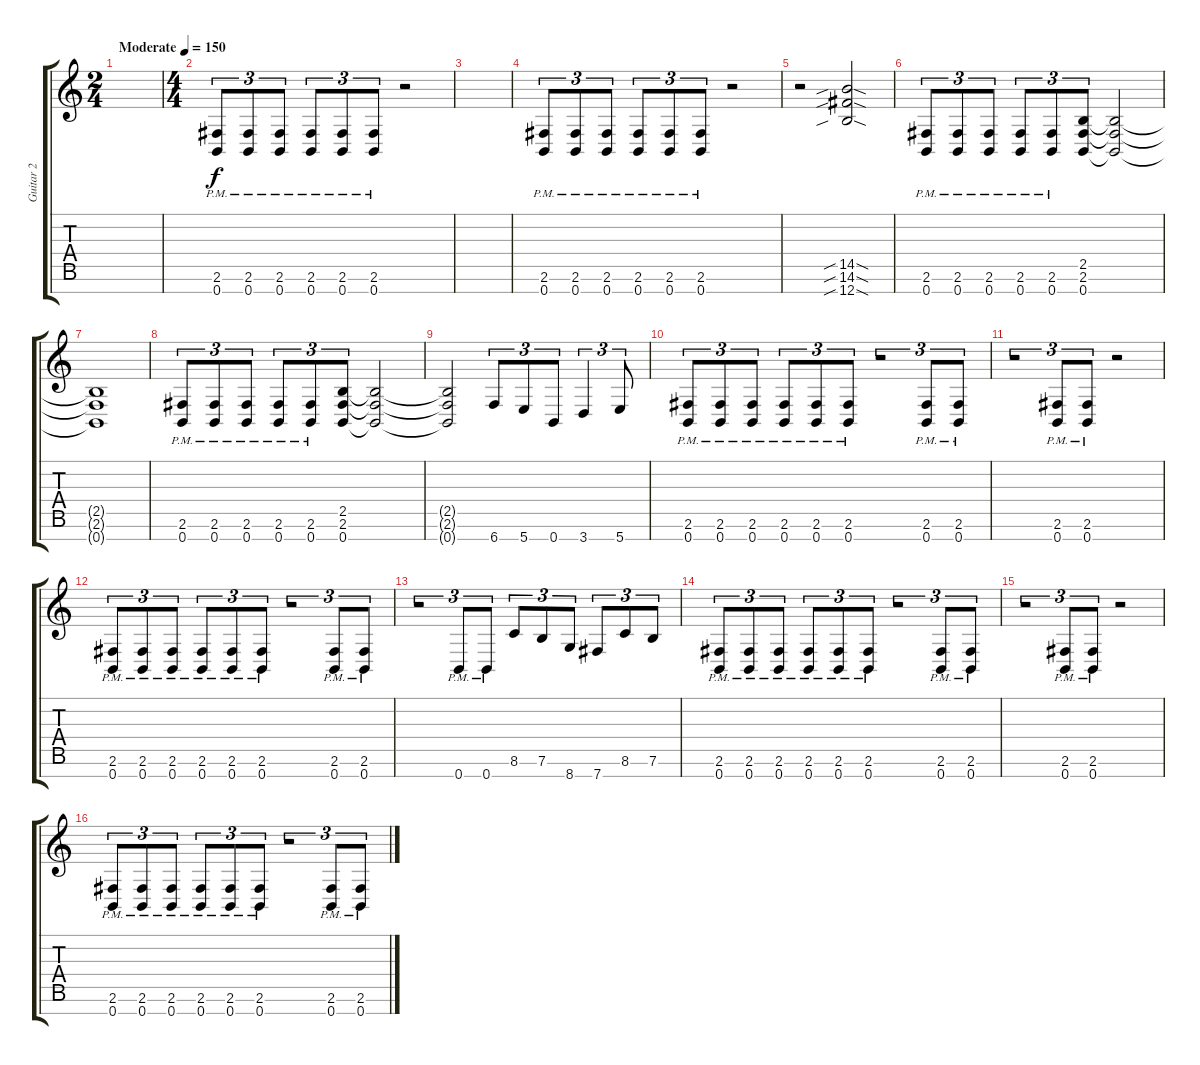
\track ("Guitar 2" "Guitar 2") {instrument distortionguitar}
\staff {score tabs}
\tuning (E4 B3 G3 D3 A2 E2 B1) {hide}
\ts (2 4)
\tempo (150 "Moderate")
\clef g2
\ks c
|
\ts (4 4)
(2.6{pm} 0.7{pm}).8{tu (3 2)} (2.6{pm} 0.7{pm}).8{tu (3 2)} (2.6{pm} 0.7{pm}).8{tu (3 2)} (2.6{pm} 0.7{pm}).8{tu (3 2)} (2.6{pm} 0.7{pm}).8{tu (3 2)} (2.6{pm} 0.7{pm}).8{tu (3 2)} r.2 |
|
(2.6{pm} 0.7{pm}).8{tu (3 2)} (2.6{pm} 0.7{pm}).8{tu (3 2)} (2.6{pm} 0.7{pm}).8{tu (3 2)} (2.6{pm} 0.7{pm}).8{tu (3 2)} (2.6{pm} 0.7{pm}).8{tu (3 2)} (2.6{pm} 0.7{pm}).8{tu (3 2)} r.2 |
r.2 (14.5{sib sod} 14.6{sib sod} 12.7{sib sod}).2 |
(2.6{pm} 0.7{pm}).8{tu (3 2)} (2.6{pm} 0.7{pm}).8{tu (3 2)} (2.6{pm} 0.7{pm}).8{tu (3 2)} (2.6{pm} 0.7{pm}).8{tu (3 2)} (2.6{pm} 0.7{pm}).8{tu (3 2)} (2.5 2.6 0.7).8{tu (3 2)} (2.5{t} 2.6{t} 0.7{t}).2 |
(2.5{t} 2.6{t} 0.7{t}).1 |
(2.6{pm} 0.7{pm}).8{tu (3 2)} (2.6{pm} 0.7{pm}).8{tu (3 2)} (2.6{pm} 0.7{pm}).8{tu (3 2)} (2.6{pm} 0.7{pm}).8{tu (3 2)} (2.6{pm} 0.7{pm}).8{tu (3 2)} (2.5 2.6 0.7).8{tu (3 2)} (2.5{t} 2.6{t} 0.7{t}).2 |
(2.5{t} 2.6{t} 0.7{t}).2 6.7.8{tu (3 2)} 5.7.8{tu (3 2)} 0.7.8{tu (3 2)} 3.7.4{tu (3 2)} 5.7.8{tu (3 2)} |
(2.6{pm} 0.7{pm}).8{tu (3 2)} (2.6{pm} 0.7{pm}).8{tu (3 2)} (2.6{pm} 0.7{pm}).8{tu (3 2)} (2.6{pm} 0.7{pm}).8{tu (3 2)} (2.6{pm} 0.7{pm}).8{tu (3 2)} (2.6{pm} 0.7{pm}).8{tu (3 2)} r.2{tu (3 2)} (2.6{pm} 0.7{pm}).8{tu (3 2)} (2.6{pm} 0.7{pm}).8{tu (3 2)} |
r.2{tu (3 2)} (2.6{pm} 0.7{pm}).8{tu (3 2)} (2.6{pm} 0.7{pm}).8{tu (3 2)} r.2 |
(2.6{pm} 0.7{pm}).8{tu (3 2)} (2.6{pm} 0.7{pm}).8{tu (3 2)} (2.6{pm} 0.7{pm}).8{tu (3 2)} (2.6{pm} 0.7{pm}).8{tu (3 2)} (2.6{pm} 0.7{pm}).8{tu (3 2)} (2.6{pm} 0.7{pm}).8{tu (3 2)} r.2{tu (3 2)} (2.6{pm} 0.7{pm}).8{tu (3 2)} (2.6{pm} 0.7{pm}).8{tu (3 2)} |
r.2{tu (3 2)} 0.7{pm}.8{tu (3 2)} 0.7{pm}.8{tu (3 2)} 8.6.8{tu (3 2)} 7.6.8{tu (3 2)} 8.7.8{tu (3 2)} 7.7.8{tu (3 2)} 8.6.8{tu (3 2)} 7.6.8{tu (3 2)} |
(2.6{pm} 0.7{pm}).8{tu (3 2)} (2.6{pm} 0.7{pm}).8{tu (3 2)} (2.6{pm} 0.7{pm}).8{tu (3 2)} (2.6{pm} 0.7{pm}).8{tu (3 2)} (2.6{pm} 0.7{pm}).8{tu (3 2)} (2.6{pm} 0.7{pm}).8{tu (3 2)} r.2{tu (3 2)} (2.6{pm} 0.7{pm}).8{tu (3 2)} (2.6{pm} 0.7{pm}).8{tu (3 2)} |
r.2{tu (3 2)} (2.6{pm} 0.7{pm}).8{tu (3 2)} (2.6{pm} 0.7{pm}).8{tu (3 2)} r.2 |
(2.6{pm} 0.7{pm}).8{tu (3 2)} (2.6{pm} 0.7{pm}).8{tu (3 2)} (2.6{pm} 0.7{pm}).8{tu (3 2)} (2.6{pm} 0.7{pm}).8{tu (3 2)} (2.6{pm} 0.7{pm}).8{tu (3 2)} (2.6{pm} 0.7{pm}).8{tu (3 2)} r.2{tu (3 2)} (2.6{pm} 0.7{pm}).8{tu (3 2)} (2.6{pm} 0.7{pm}).8{tu (3 2)}
